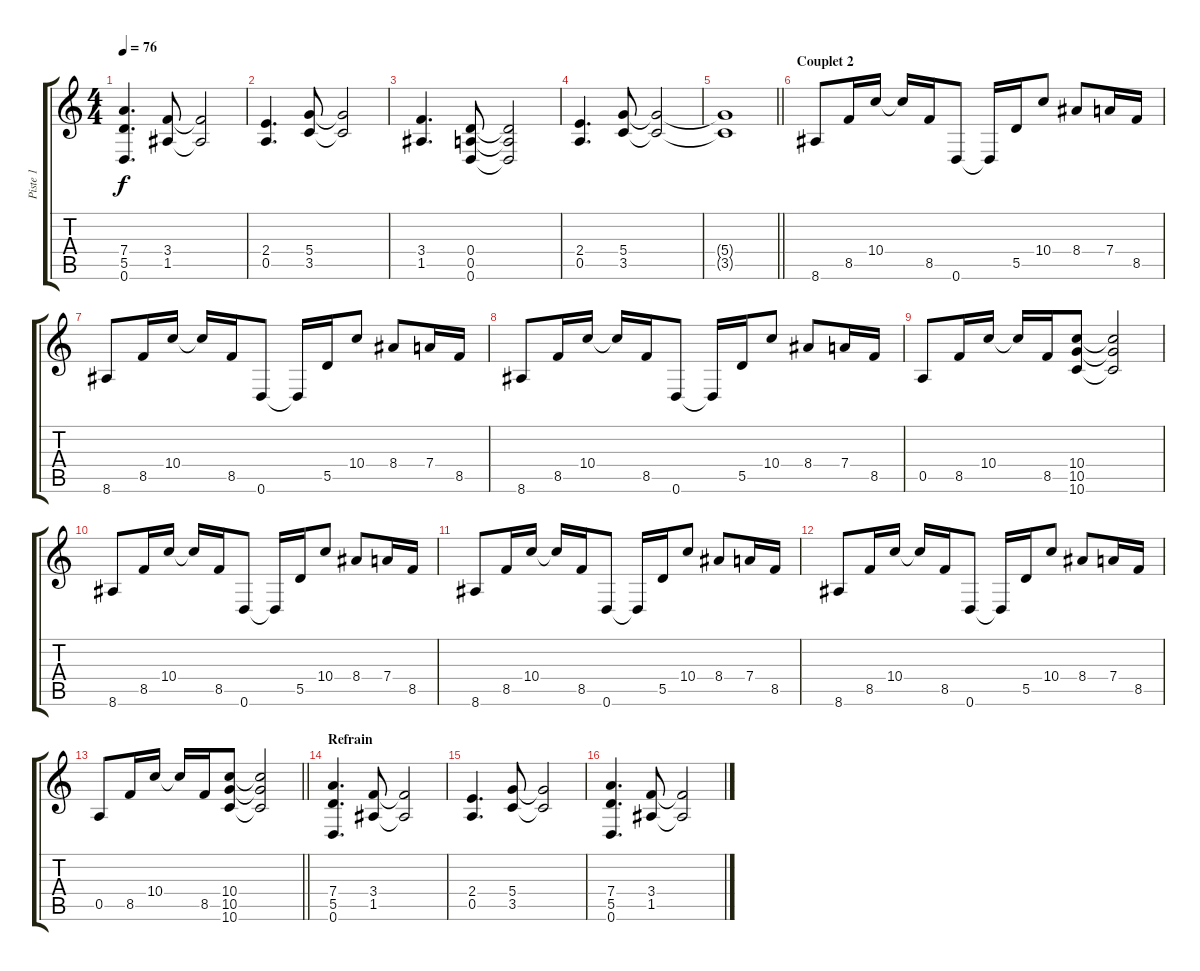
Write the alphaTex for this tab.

\track ("Piste 1" "Piste 1") {instrument acousticguitarsteel}
\staff {score tabs}
\tuning (E4 B3 G3 D3 A2 D2) {hide}
\ts (4 4)
\tempo 76
\clef g2
\ks c
(7.4 5.5 0.6).4{d dy f} (3.4 1.5).8 (3.4{t} 1.5{t}).2 |
(2.4 0.5).4{d} (5.4 3.5).8 (5.4{t} 3.5{t}).2 |
(3.4 1.5).4{d} (0.4 0.5 0.6).8 (0.4{t} 0.5{t} 0.6{t}).2 |
(2.4 0.5).4{d} (5.4 3.5).8 (5.4{t} 3.5{t}).2 |
\barLineRight lightlight
(5.4{t} 3.5{t}).1 |
\section ("" "Couplet 2")
8.6.8{instrument acousticguitarsteel} 8.5.16 10.4.16 10.4{t}.16 8.5.16 0.6.8 0.6{t}.16 5.5.16 10.4.8 8.4.8 7.4.16 8.5.16 |
8.6.8 8.5.16 10.4.16 10.4{t}.16 8.5.16 0.6.8 0.6{t}.16 5.5.16 10.4.8 8.4.8 7.4.16 8.5.16 |
8.6.8 8.5.16 10.4.16 10.4{t}.16 8.5.16 0.6.8 0.6{t}.16 5.5.16 10.4.8 8.4.8 7.4.16 8.5.16 |
0.5.8 8.5.16 10.4.16 10.4{t}.16 8.5.16 (10.4 10.5 10.6).8 (10.4{t} 10.5{t} 10.6{t}).2 |
8.6.8 8.5.16 10.4.16 10.4{t}.16 8.5.16 0.6.8 0.6{t}.16 5.5.16 10.4.8 8.4.8 7.4.16 8.5.16 |
8.6.8 8.5.16 10.4.16 10.4{t}.16 8.5.16 0.6.8 0.6{t}.16 5.5.16 10.4.8 8.4.8 7.4.16 8.5.16 |
8.6.8 8.5.16 10.4.16 10.4{t}.16 8.5.16 0.6.8 0.6{t}.16 5.5.16 10.4.8 8.4.8 7.4.16 8.5.16 |
\barLineRight lightlight
0.5.8 8.5.16 10.4.16 10.4{t}.16 8.5.16 (10.4 10.5 10.6).8 (10.4{t} 10.5{t} 10.6{t}).2 |
\section ("" "Refrain")
(7.4 5.5 0.6).4{d instrument acousticguitarsteel} (3.4 1.5).8 (3.4{t} 1.5{t}).2 |
(2.4 0.5).4{d} (5.4 3.5).8 (5.4{t} 3.5{t}).2 |
(7.4 5.5 0.6).4{d} (3.4 1.5).8 (3.4{t} 1.5{t}).2
